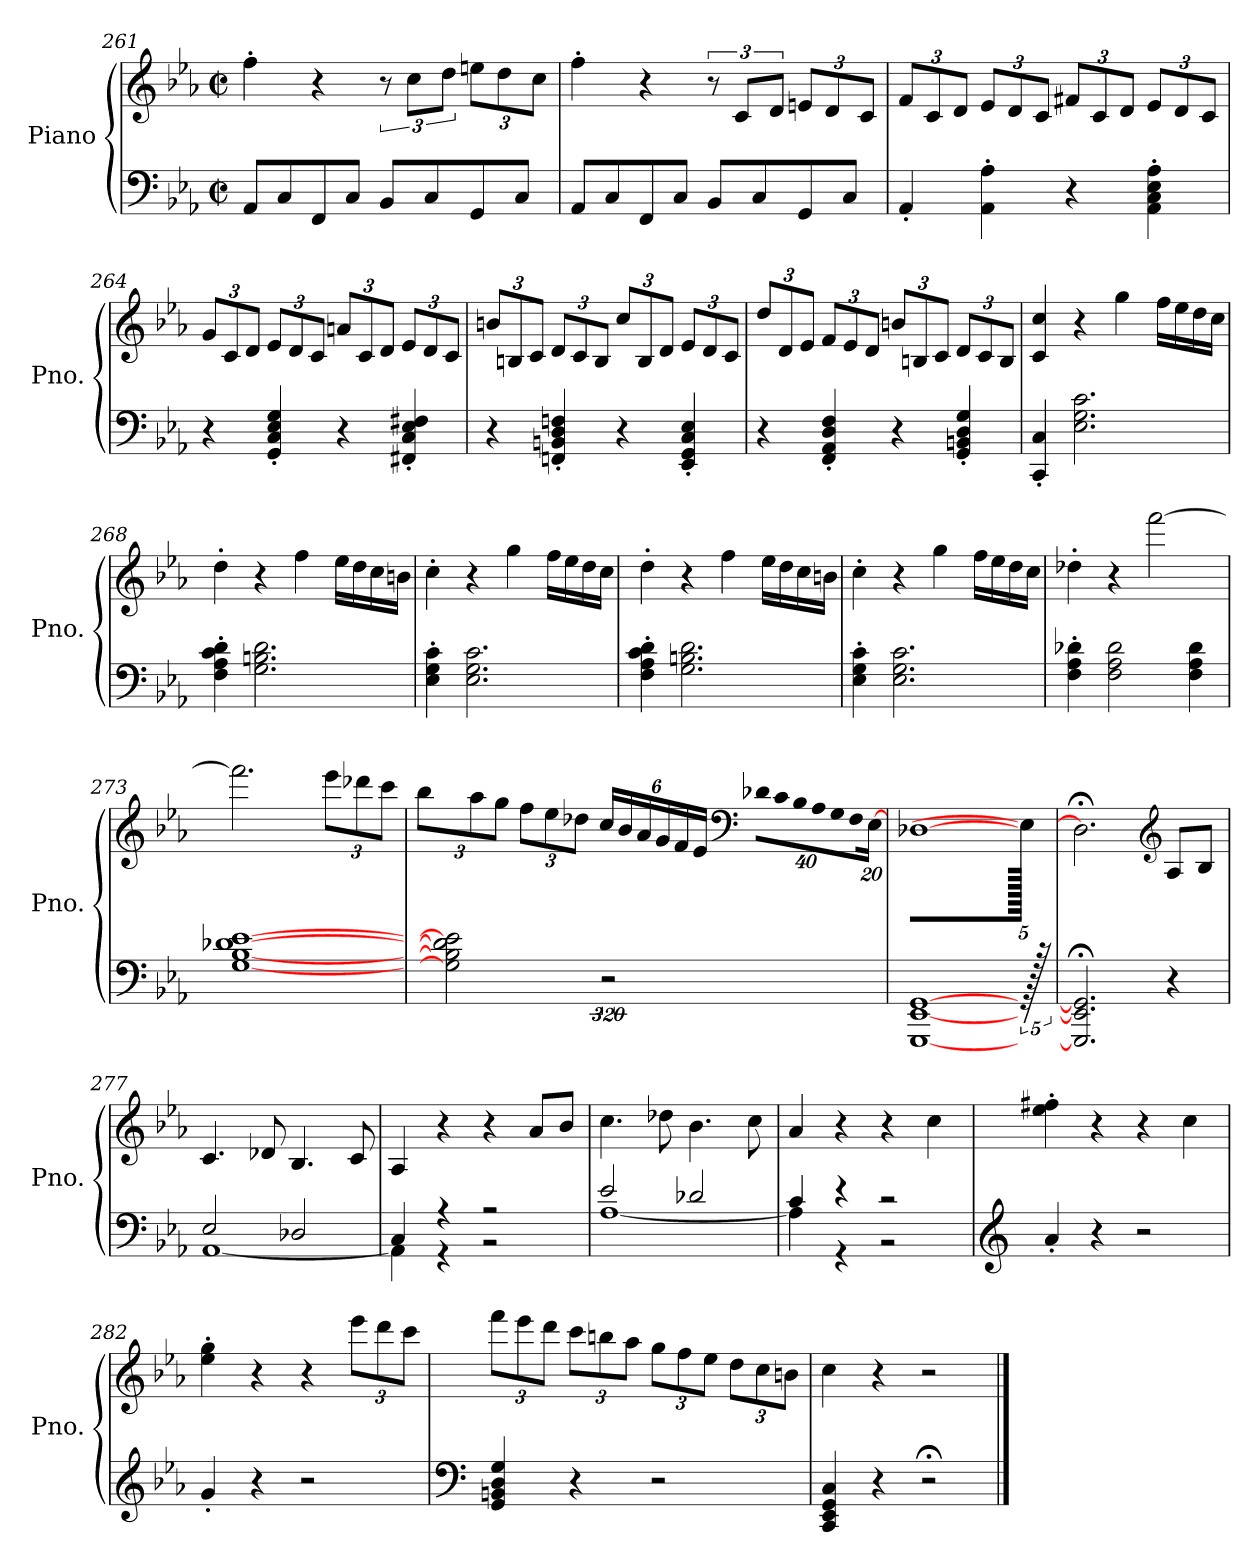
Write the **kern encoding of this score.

**kern	**kern
*part1	*part1
*staff2	*staff1
*I"Piano	*
*I'Pno.	*
*clefF4	*clefG2
*k[b-e-a-]	*k[b-e-a-]
*M2/2	*M2/2
*met(c|)	*met(c|)
=261	=261
8AA-/L	4ff'\
8C/	.
8FF/	4r
8C/J	.
8BB-/L	12r
.	12cc\L
8C/	.
.	12dd\J
*	*Xbrackettup
8GG/	12een\L
.	12dd\
8C/J	.
.	12cc\J
=262	=262
8AA-/L	4ff'\
8C/	.
8FF/	4r
8C/J	.
*	*brackettup
8BB-/L	12r
.	12c/L
8C/	.
.	12d/J
*	*Xbrackettup
8GG/	12en/L
.	12d/
8C/J	.
.	12c/J
!!LO:LB:g=z
=263	=263
4AA-'/	12f/L
.	12c/
.	12d/J
4AA-\' 4A-\'	12e-/L
.	12d/
.	12c/J
4r	12f#X/L
.	12c/
.	12d/J
4AA-\' 4C\' 4E-\' 4A-\'	12e-/L
.	12d/
.	12c/J
=264	=264
4r	12g/L
.	12c/
.	12d/J
4GG/' 4C/' 4E-/' 4G/'	12e-/L
.	12d/
.	12c/J
4r	12an/L
.	12c/
.	12d/J
4FF#X/' 4C/' 4E-/' 4F#X/'	12e-/L
.	12d/
.	12c/J
=265	=265
4r	12bn/L
.	12Bn/
.	12c/J
4FFn/' 4BBn/' 4D/' 4Fn/'	12d/L
.	12c/
.	12B/J
4r	12cc/L
.	12B/
.	12d/J
4EE-/' 4GG/' 4C/' 4E-/'	12e-/L
.	12d/
.	12c/J
!!LO:LB:g=z
=266	=266
4r	12dd/L
.	12d/
.	12e-/J
4FF/' 4AA-/' 4D/' 4F/'	12f/L
.	12e-/
.	12d/J
4r	12bn/L
.	12Bn/
.	12c/J
4GG/' 4BBn/' 4D/' 4G/'	12d/L
.	12c/
.	12B/J
=267	=267
4CC/' 4C/'	4c/ 4cc/
2.E-\ 2.G\ 2.c\	4r
.	4gg\
.	16ff\LL
.	16ee-\
.	16dd\
.	16cc\JJ
=268	=268
4F\' 4A-\' 4c\' 4d\'	4dd'\
2.G\ 2.Bn\ 2.d\	4r
.	4ff\
.	16ee-\LL
.	16dd\
.	16cc\
.	16bn\JJ
=269	=269
4E-\' 4G\' 4c\'	4cc'\
2.E-\ 2.G\ 2.c\	4r
.	4gg\
.	16ff\LL
.	16ee-\
.	16dd\
.	16cc\JJ
!!LO:LB:g=z
=270	=270
4F\' 4A-\' 4c\' 4d\'	4dd'\
2.G\ 2.Bn\ 2.d\	4r
.	4ff\
.	16ee-\LL
.	16dd\
.	16cc\
.	16bn\JJ
=271	=271
4E-\' 4G\' 4c\'	4cc'\
2.E-\ 2.G\ 2.c\	4r
.	4gg\
.	16ff\LL
.	16ee-\
.	16dd\
.	16cc\JJ
=272	=272
4F\' 4A-\' 4d-X\'	4dd-X'\
2F\ 2A-\ 2d-\	4r
.	[2fff\
4F\ 4A-\ 4d-\	.
=273	=273
[1G [1B- [1d-X [1e-	2.fff\]
.	12eee-\L
.	12ddd-X\
.	12ccc\J
!!LO:LB:g=z
=274	=274
640ryy	12bb-\L
2G\] 2B-\] 2d-\] 2e-\]	.
.	12aa-\
.	12gg\J
.	12ff\L
.	12ee-\
.	12dd-X\J
.	24cc/LL
640%319r	.
.	24b-/
.	24a-/
.	24g/
.	24f/
.	24e-/JJ
*	*clefF4
!	!LO:N:vis=16
.	640%23d-X\LL
!	!LO:N:vis=16
.	640%23c\
!	!LO:N:vis=16
.	640%23B-\
!	!LO:N:vis=16
.	640%23A-\
!	!LO:N:vis=16
.	640%23G\
!	!LO:N:vis=16
.	640%23F\
.	[320%11E-\JJ
=275	=275
[1GGG [1EE- [1GG	[1D-X
640r	640E-\JJ]
=276	=276
2.GGG/];< 2.EE-/];< 2.GG/];<	2.D-;<\]
*	*clefG2
4r	8A-/L
.	8B-/J
=277	=277
*^	*
2E-/	[1AA-	4.c/
.	.	8d-X/
2D-X/	.	4.B-/
.	.	8c/
!!LO:PB:g=z
=278	=278	=278
4C/	4AA-\]	4A-/
4r	4r	4r
2r	2r	4r
.	.	8a-/L
.	.	8b-/J
=279	=279	=279
2e-/	[1A-	4.cc\
.	.	8dd-X\
2d-X/	.	4.b-\
.	.	8cc\
=280	=280	=280
4c/	4A-\]	4a-/
4r	4r	4r
2r	2r	4r
.	.	4cc\
*v	*v	*
=281	=281
*clefG2	*
4a-'/	4ee-\' 4ff#X\'
4r	4r
2r	4r
.	4cc\
=282	=282
4g'/	4ee-\' 4gg\'
4r	4r
2r	4r
.	12eee-\L
.	12ddd\
.	12ccc\J
!!LO:LB:g=z
=283	=283
*clefF4	*
4GG/ 4BBn/ 4D/ 4G/	12fff\L
.	12eee-\
.	12ddd\J
4r	12ccc\L
.	12bbn\
.	12aa-\J
2r	12gg\L
.	12ff\
.	12ee-\J
.	12dd\L
.	12cc\
.	12bn\J
!!LO:LB:g=z
=284	=284
4CC/ 4EE-/ 4GG/ 4C/	4cc\
4r	4r
2r;<	2r
==	==
*-	*-
